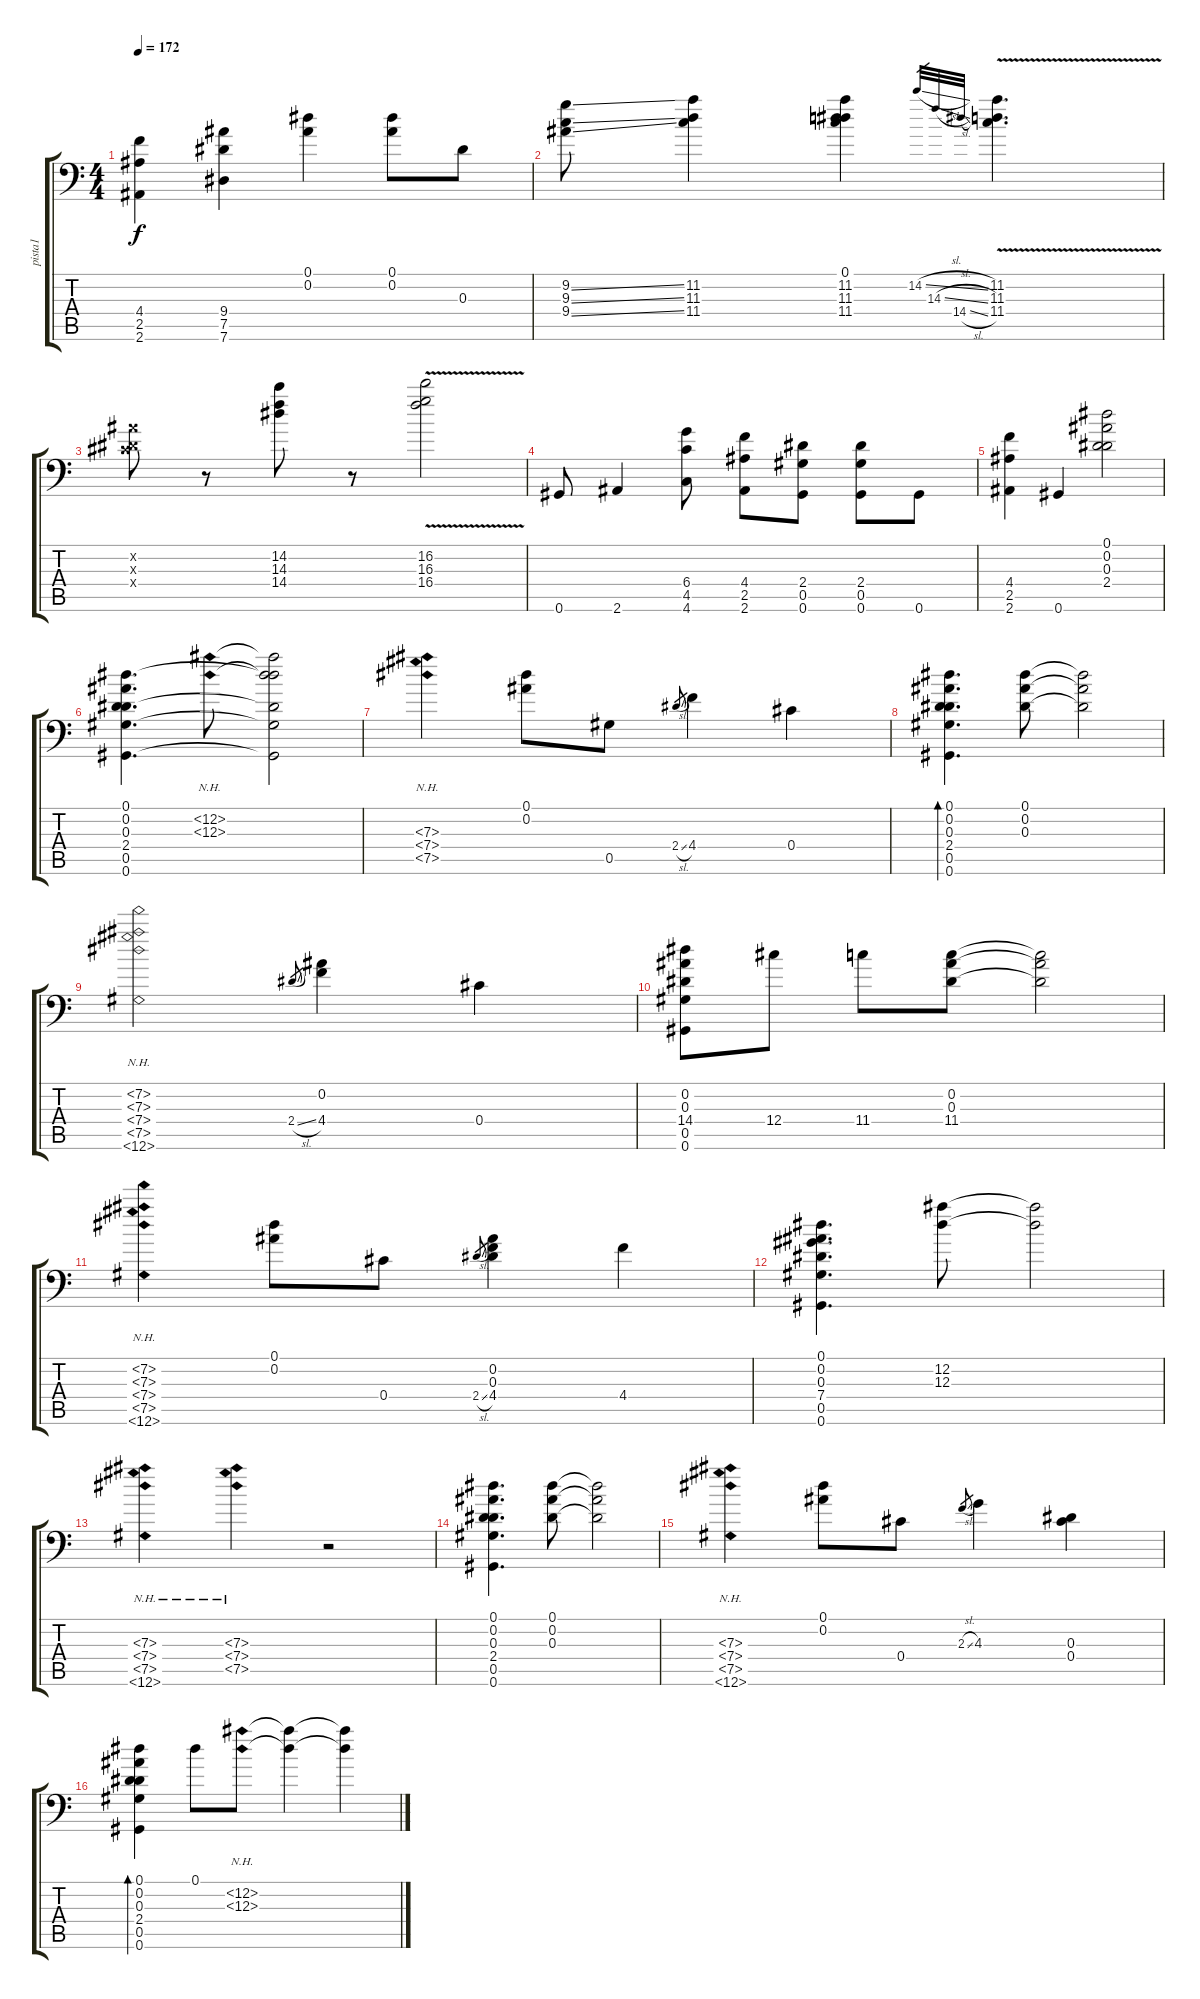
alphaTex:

\track ("pista1" "pista1") {instrument electricguitarclean}
\staff {score tabs}
\tuning (Eb4 Bb3 Eb3 Db3 Ab2 Ab1) {hide}
\ts (4 4)
\tempo 172
\clef f4
\ks c
(4.4 2.5 2.6).4{dy f} (9.4 7.5 7.6).4 (0.1 0.2).4 (0.1 0.2).8 0.3.8 |
(9.2{ss} 9.3{ss} 9.4{ss}).8 (11.2 11.3 11.4).4 (0.1 11.2 11.3 11.4).4 14.2{sl}.32{gr} 14.3{sl}.32{gr} 14.4{sl}.32{gr} (11.2{v} 11.3{v} 11.4{v}).4{d} |
(0.2{x} 0.3{x} 0.4{x}).8 r.8 (14.2 14.3 14.4).8 r.8 (16.2{v} 16.3{v} 16.4{v}).2 |
0.6.8 2.6.4 (6.4 4.5 4.6).8 (4.4 2.5 2.6).8 (2.4 0.5 0.6).8 (2.4 0.5 0.6).8 0.6.8 |
(4.4 2.5 2.6).4 0.6.4 (0.1 0.2 0.3 2.4).2 |
(0.1 0.2 0.3 2.4 0.5 0.6).4{d} (12.2{nh} 12.3{nh}).8 (0.1{t} 12.2{t} 12.3{t} 2.4{t} 0.5{t} 0.6{t}).2 |
(7.3{nh} 7.4{nh} 7.5{nh}).4 (0.1 0.2).8 0.5.8 2.4{sl}.8{gr} 4.4.4 0.4.4 |
(0.1 0.2 0.3 2.4 0.5 0.6).4{d bd 240} (0.1 0.2 0.3).8 (0.1{t} 0.2{t} 0.3{t}).2 |
(7.2{nh} 7.3{nh} 7.4{nh} 7.5{nh} 0.6{nh}).2 2.4{sl}.8{gr} (0.2 4.4).4 0.4.4 |
(0.2 0.3 14.4 0.5 0.6).8 12.4.8 11.4.8 (0.2 0.3 11.4).8 (0.2{t} 0.3{t} 11.4{t}).2 |
(7.2{nh} 7.3{nh} 7.4{nh} 7.5{nh} 0.6{nh}).4 (0.1 0.2).8 0.4.8 2.4{sl}.8{gr} (0.2 0.3 4.4).4 4.4.4 |
(0.1 0.2 0.3 7.4 0.5 0.6).4{d} (12.2 12.3).8 (12.2{t} 12.3{t}).2 |
(7.3{nh} 7.4{nh} 7.5{nh} 0.6{nh}).4 (7.3{nh} 7.4{nh} 7.5{nh}).4 r.2 |
(0.1 0.2 0.3 2.4 0.5 0.6).4{d} (0.1 0.2 0.3).8 (0.1{t} 0.2{t} 0.3{t}).2 |
(7.3{nh} 7.4{nh} 7.5{nh} 0.6{nh}).4 (0.1 0.2).8 0.4.8 2.3{sl}.8{gr} 4.3.4 (0.3 0.4).4 |
(0.1 0.2 0.3 2.4 0.5 0.6).4{bd 480} 0.1.8 (12.2{nh} 12.3{nh}).8 (12.2{t} 12.3{t}).4 (12.2{t} 12.3{t}).4
